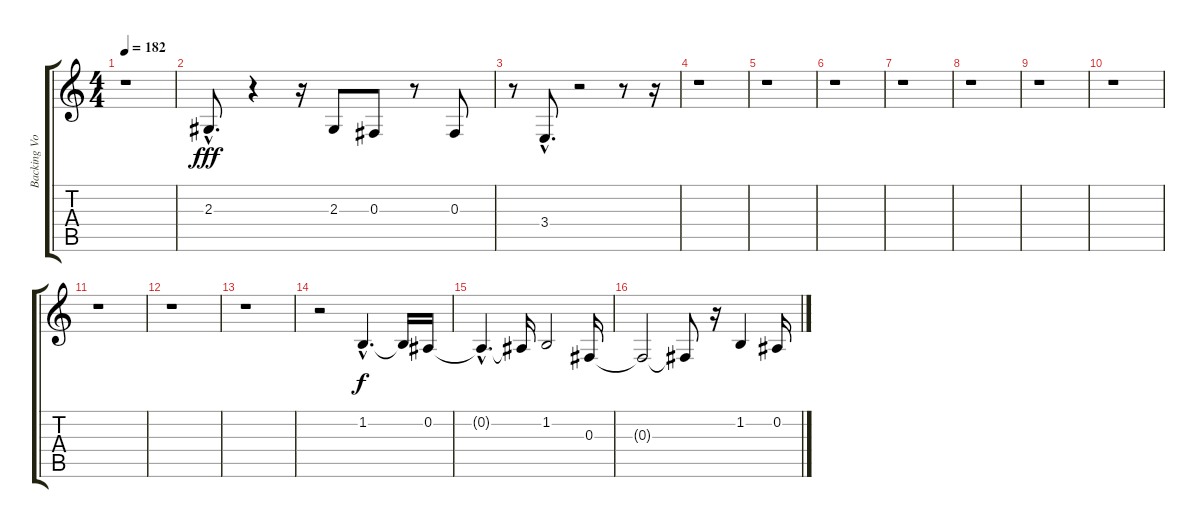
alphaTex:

\track ("Backing Vocals" "Backing Vo") {instrument orchestrahit}
\staff {score tabs}
\tuning (Eb4 Bb3 Gb3 Db3 Ab2 Eb2) {hide}
\ts (4 4)
\tempo 182
\clef g2
\ks c
r.1{dy fff} |
2.3{hac}.8{d} r.4 r.16 2.3.8 0.3.8 r.8 0.3.8 |
r.8 3.4{hac}.8{d} r.2 r.8 r.16 |
r.1 |
r.1 |
r.1 |
r.1 |
r.1 |
r.1 |
r.1 |
r.1 |
r.1 |
r.1 |
r.2{volume 13 balance 10 instrument fiddle} 1.2{hac}.4{d dy f} 1.2{t}.16 0.2.16 |
0.2{hac t}.4{d} 0.2{t}.16 1.2.2 0.3.16 |
0.3{t}.2 0.3{t}.8 r.16 1.2.4 0.2.16
